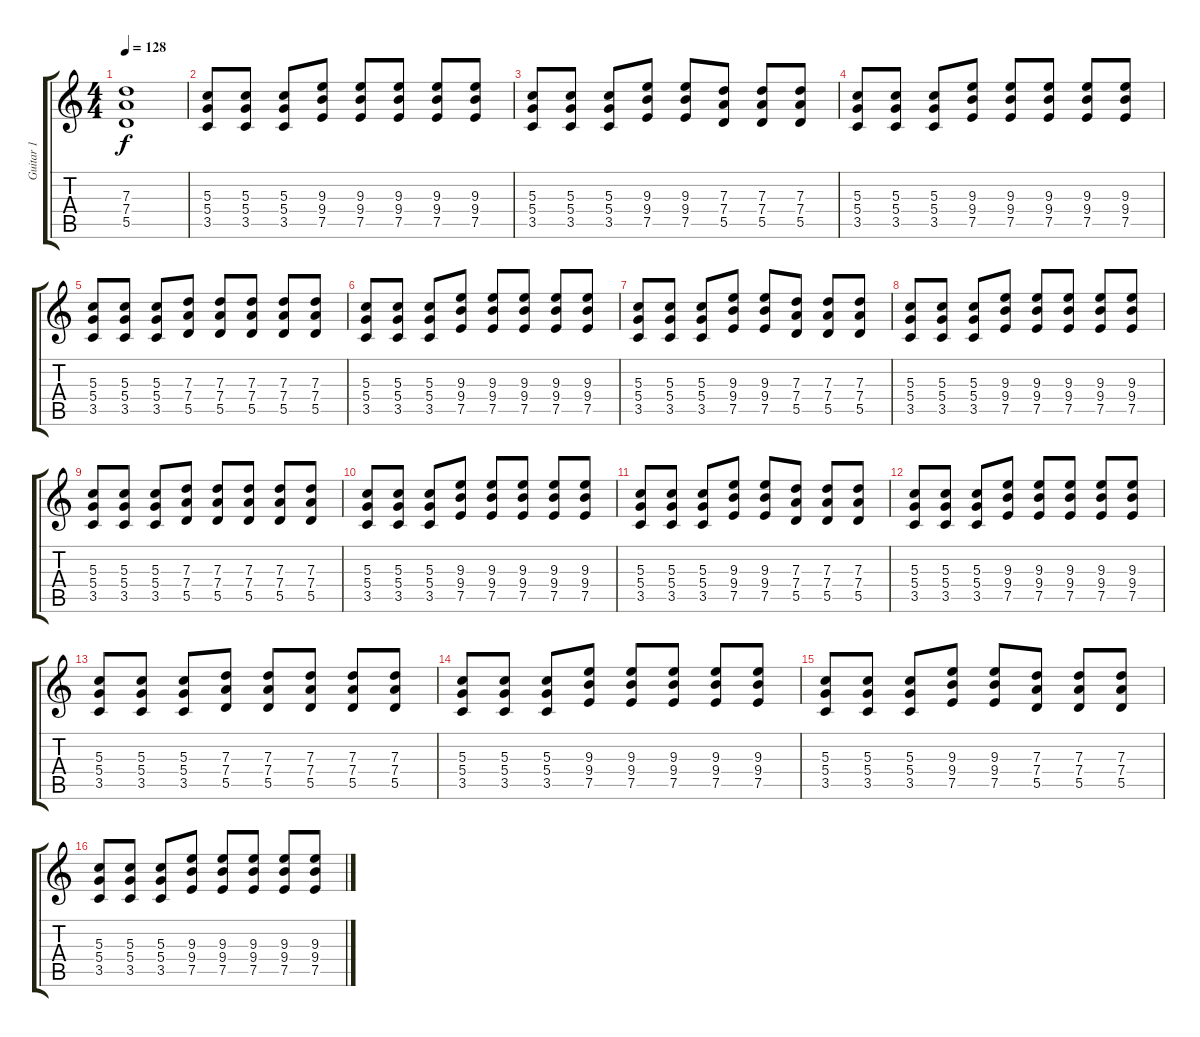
\track ("Guitar 1" "Guitar 1") {instrument distortionguitar}
\staff {score tabs}
\tuning (E4 B3 G3 D3 A2 E2) {hide}
\ts (4 4)
\tempo 128
\clef g2
\ks c
(7.3{t} 7.4{t} 5.5{t}).1{dy f} |
(5.3 5.4 3.5).8 (5.3 5.4 3.5).8 (5.3 5.4 3.5).8 (9.3 9.4 7.5).8 (9.3 9.4 7.5).8 (9.3 9.4 7.5).8 (9.3 9.4 7.5).8 (9.3 9.4 7.5).8 |
(5.3 5.4 3.5).8 (5.3 5.4 3.5).8 (5.3 5.4 3.5).8 (9.3 9.4 7.5).8 (9.3 9.4 7.5).8 (7.3 7.4 5.5).8 (7.3 7.4 5.5).8 (7.3 7.4 5.5).8 |
(5.3 5.4 3.5).8 (5.3 5.4 3.5).8 (5.3 5.4 3.5).8 (9.3 9.4 7.5).8 (9.3 9.4 7.5).8 (9.3 9.4 7.5).8 (9.3 9.4 7.5).8 (9.3 9.4 7.5).8 |
(5.3 5.4 3.5).8 (5.3 5.4 3.5).8 (5.3 5.4 3.5).8 (7.3 7.4 5.5).8 (7.3 7.4 5.5).8 (7.3 7.4 5.5).8 (7.3 7.4 5.5).8 (7.3 7.4 5.5).8 |
(5.3 5.4 3.5).8 (5.3 5.4 3.5).8 (5.3 5.4 3.5).8 (9.3 9.4 7.5).8 (9.3 9.4 7.5).8 (9.3 9.4 7.5).8 (9.3 9.4 7.5).8 (9.3 9.4 7.5).8 |
(5.3 5.4 3.5).8 (5.3 5.4 3.5).8 (5.3 5.4 3.5).8 (9.3 9.4 7.5).8 (9.3 9.4 7.5).8 (7.3 7.4 5.5).8 (7.3 7.4 5.5).8 (7.3 7.4 5.5).8 |
(5.3 5.4 3.5).8 (5.3 5.4 3.5).8 (5.3 5.4 3.5).8 (9.3 9.4 7.5).8 (9.3 9.4 7.5).8 (9.3 9.4 7.5).8 (9.3 9.4 7.5).8 (9.3 9.4 7.5).8 |
(5.3 5.4 3.5).8 (5.3 5.4 3.5).8 (5.3 5.4 3.5).8 (7.3 7.4 5.5).8 (7.3 7.4 5.5).8 (7.3 7.4 5.5).8 (7.3 7.4 5.5).8 (7.3 7.4 5.5).8 |
(5.3 5.4 3.5).8 (5.3 5.4 3.5).8 (5.3 5.4 3.5).8 (9.3 9.4 7.5).8 (9.3 9.4 7.5).8 (9.3 9.4 7.5).8 (9.3 9.4 7.5).8 (9.3 9.4 7.5).8 |
(5.3 5.4 3.5).8 (5.3 5.4 3.5).8 (5.3 5.4 3.5).8 (9.3 9.4 7.5).8 (9.3 9.4 7.5).8 (7.3 7.4 5.5).8 (7.3 7.4 5.5).8 (7.3 7.4 5.5).8 |
(5.3 5.4 3.5).8 (5.3 5.4 3.5).8 (5.3 5.4 3.5).8 (9.3 9.4 7.5).8 (9.3 9.4 7.5).8 (9.3 9.4 7.5).8 (9.3 9.4 7.5).8 (9.3 9.4 7.5).8 |
(5.3 5.4 3.5).8 (5.3 5.4 3.5).8 (5.3 5.4 3.5).8 (7.3 7.4 5.5).8 (7.3 7.4 5.5).8 (7.3 7.4 5.5).8 (7.3 7.4 5.5).8 (7.3 7.4 5.5).8 |
(5.3 5.4 3.5).8 (5.3 5.4 3.5).8 (5.3 5.4 3.5).8 (9.3 9.4 7.5).8 (9.3 9.4 7.5).8 (9.3 9.4 7.5).8 (9.3 9.4 7.5).8 (9.3 9.4 7.5).8 |
(5.3 5.4 3.5).8 (5.3 5.4 3.5).8 (5.3 5.4 3.5).8 (9.3 9.4 7.5).8 (9.3 9.4 7.5).8 (7.3 7.4 5.5).8 (7.3 7.4 5.5).8 (7.3 7.4 5.5).8 |
(5.3 5.4 3.5).8 (5.3 5.4 3.5).8 (5.3 5.4 3.5).8 (9.3 9.4 7.5).8 (9.3 9.4 7.5).8 (9.3 9.4 7.5).8 (9.3 9.4 7.5).8 (9.3 9.4 7.5).8
